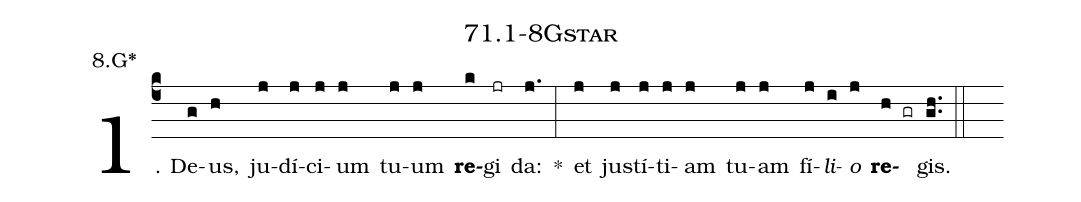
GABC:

name: 71.1-8Gstar;
annotation: 8.G*;
%%
(c4)1. De(g)us,(h) ju(j)dí(j)ci(j)um(j) tu(j)um(j) <b>re</b>(k)gi(jr) da:(j.) *(:) et(j) jus(j)tí(j)ti(j)am(j) tu(j)am(j) fí(j)<i>li</i>(i)<i>o</i>(j) <b>re</b>(h gr)gis.(gh..) (::)


%E(j) u(j) o(i) u(j) a(h) e.(gh..) (::)
